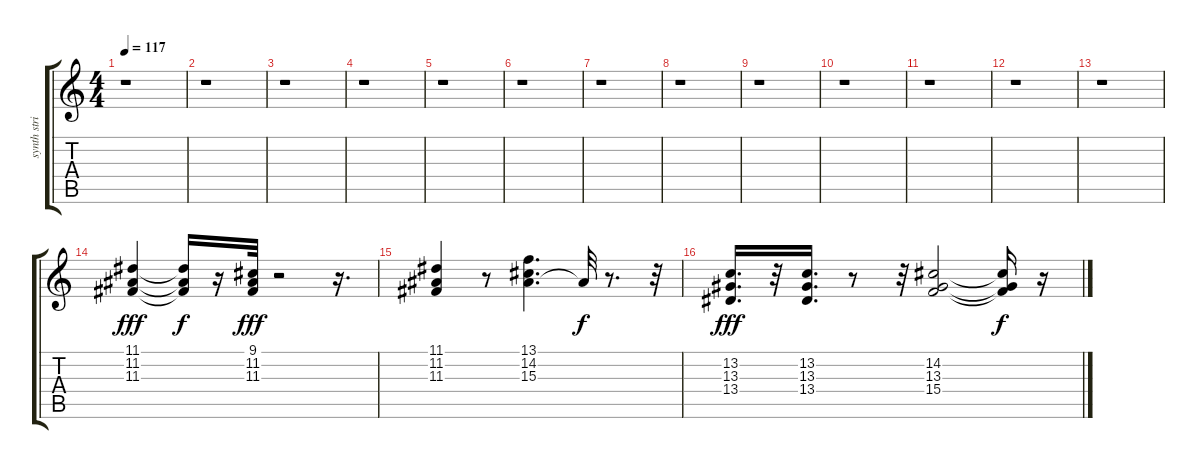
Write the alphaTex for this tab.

\track ("synth strings" "synth stri") {instrument stringensemble1}
\staff {score tabs}
\tuning (E4 B3 G3 D3 A2 E2) {hide}
\ts (4 4)
\tempo 117
\clef g2
\ks c
r.1{dy f} |
r.1 |
r.1 |
r.1 |
r.1 |
r.1 |
r.1 |
r.1 |
r.1 |
r.1 |
r.1 |
r.1 |
r.1 |
(11.1 11.2 11.3).4{dy fff} (11.1{t} 11.2{t} 11.3{t}).16{dy f} r.16 (9.1 11.2 11.3).32{dy fff} r.2 r.16{d} |
(11.1 11.2 11.3).4 r.8 (13.1 14.2 15.3).4{d} 15.3{t}.32{dy f} r.8{d} r.32 |
(13.2 13.3 13.4).16{d dy fff} r.32 (13.2 13.3 13.4).16{d} r.8 r.32 (14.2 13.3 15.4).2 (14.2{t} 13.3{t} 15.4{t}).16{dy f} r.16
